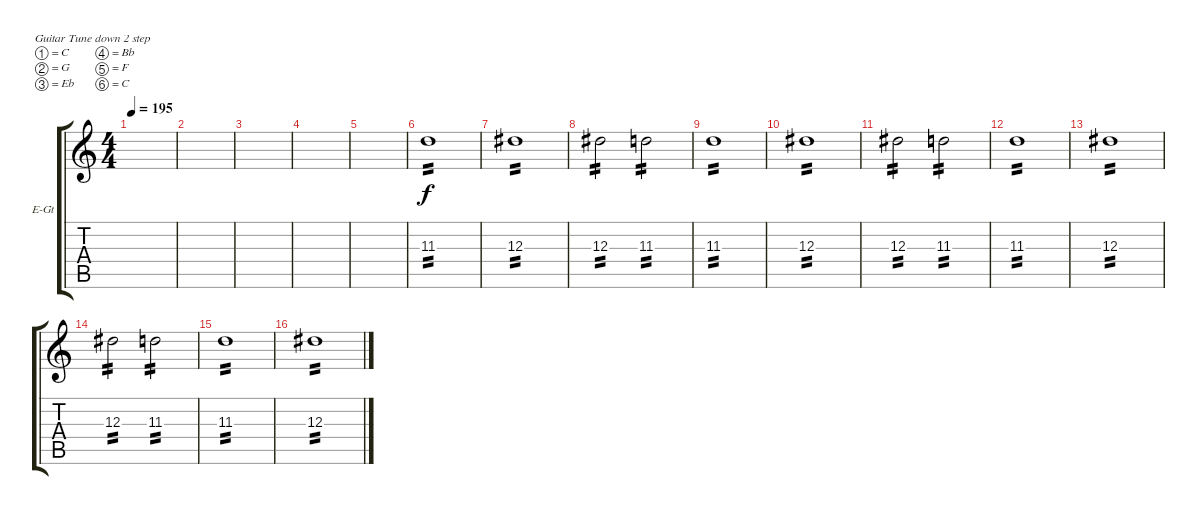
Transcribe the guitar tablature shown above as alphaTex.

\defaultSystemsLayout 4
\bracketExtendMode groupsimilarinstruments
\firstSystemTrackNameOrientation horizontal
\otherSystemsTrackNameOrientation horizontal
\track ("Electric Guitar" "E-Gt") {instrument distortionguitar}
\staff {score tabs}
\tuning (C4 G3 Eb3 Bb2 F2 C2)
\ts (4 4)
\tempo 195
\clef g2
\ks c
|
|
|
|
|
11.3.1{tp 2} |
12.3.1{tp 2} |
12.3.2{tp 2} 11.3.2{tp 2} |
11.3.1{tp 2} |
12.3.1{tp 2} |
12.3.2{tp 2} 11.3.2{tp 2} |
11.3.1{tp 2} |
12.3.1{tp 2} |
12.3.2{tp 2} 11.3.2{tp 2} |
11.3.1{tp 2} |
12.3.1{tp 2}
